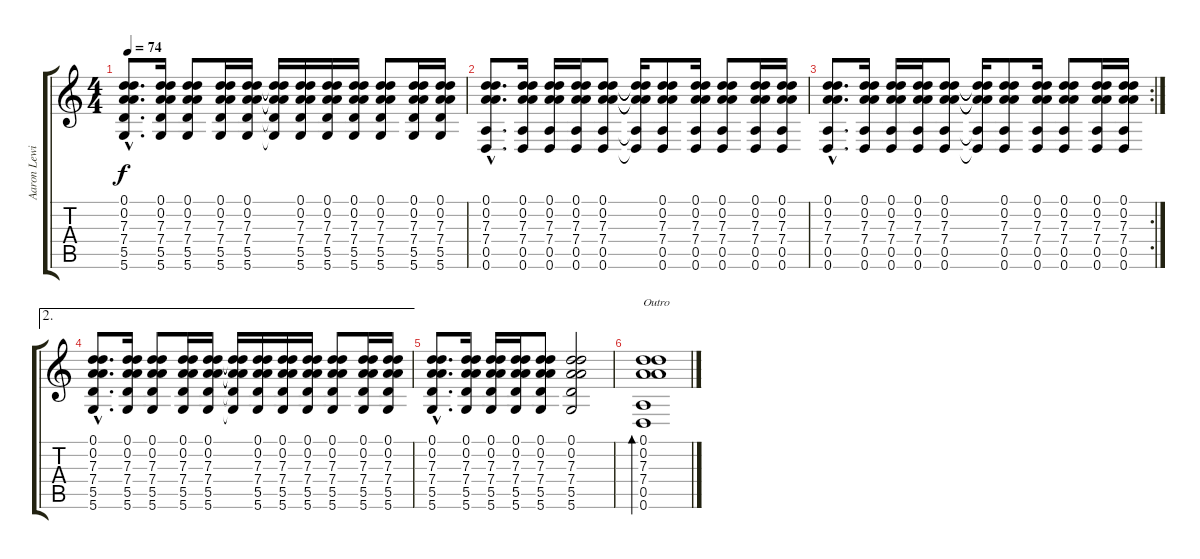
\track ("Aaron Lewis (Acoustic Guitar)" "Aaron Lewi") {instrument acousticguitarnylon}
\staff {score tabs}
\tuning (D4 A3 G3 D3 A2 D2) {hide}
\ts (4 4)
\tempo 74
\clef g2
\ks c
(0.1{hac} 0.2{hac} 7.3{hac} 7.4{hac} 5.5{hac} 5.6{hac}).8{d dy f} (0.1 0.2 7.3 7.4 5.5 5.6).16 (0.1 0.2 7.3 7.4 5.5 5.6).8 (0.1 0.2 7.3 7.4 5.5 5.6).16 (0.1 0.2 7.3 7.4 5.5 5.6).16 (0.1{t} 0.2{t} 7.3{t} 7.4{t} 5.5{t} 5.6{t}).16 (0.1 0.2 7.3 7.4 5.5 5.6).16 (0.1 0.2 7.3 7.4 5.5 5.6).16 (0.1 0.2 7.3 7.4 5.5 5.6).16 (0.1 0.2 7.3 7.4 5.5 5.6).8 (0.1 0.2 7.3 7.4 5.5 5.6).16 (0.1 0.2 7.3 7.4 5.5 5.6).16 |
(0.1{hac} 0.2{hac} 7.3{hac} 7.4{hac} 0.5{hac} 0.6{hac}).8{d} (0.1 0.2 7.3 7.4 0.5 0.6).16 (0.1 0.2 7.3 7.4 0.5 0.6).16 (0.1 0.2 7.3 7.4 0.5 0.6).16 (0.1 0.2 7.3 7.4 0.5 0.6).8 (0.1{t} 0.2{t} 7.3{t} 7.4{t} 0.5{t} 0.6{t}).16 (0.1 0.2 7.3 7.4 0.5 0.6).8 (0.1 0.2 7.3 7.4 0.5 0.6).16 (0.1 0.2 7.3 7.4 0.5 0.6).8 (0.1 0.2 7.3 7.4 0.5 0.6).16 (0.1 0.2 7.3 7.4 0.5 0.6).16 |
\rc 2
(0.1{hac} 0.2{hac} 7.3{hac} 7.4{hac} 0.5{hac} 0.6{hac}).8{d} (0.1 0.2 7.3 7.4 0.5 0.6).16 (0.1 0.2 7.3 7.4 0.5 0.6).16 (0.1 0.2 7.3 7.4 0.5 0.6).16 (0.1 0.2 7.3 7.4 0.5 0.6).8 (0.1{t} 0.2{t} 7.3{t} 7.4{t} 0.5{t} 0.6{t}).16 (0.1 0.2 7.3 7.4 0.5 0.6).8 (0.1 0.2 7.3 7.4 0.5 0.6).16 (0.1 0.2 7.3 7.4 0.5 0.6).8 (0.1 0.2 7.3 7.4 0.5 0.6).16 (0.1 0.2 7.3 7.4 0.5 0.6).16 |
\ae 2
(0.1{hac} 0.2{hac} 7.3{hac} 7.4{hac} 5.5{hac} 5.6{hac}).8{d} (0.1 0.2 7.3 7.4 5.5 5.6).16 (0.1 0.2 7.3 7.4 5.5 5.6).8 (0.1 0.2 7.3 7.4 5.5 5.6).16 (0.1 0.2 7.3 7.4 5.5 5.6).16 (0.1{t} 0.2{t} 7.3{t} 7.4{t} 5.5{t} 5.6{t}).16 (0.1 0.2 7.3 7.4 5.5 5.6).16 (0.1 0.2 7.3 7.4 5.5 5.6).16 (0.1 0.2 7.3 7.4 5.5 5.6).16 (0.1 0.2 7.3 7.4 5.5 5.6).8 (0.1 0.2 7.3 7.4 5.5 5.6).16 (0.1 0.2 7.3 7.4 5.5 5.6).16 |
(0.1{hac} 0.2{hac} 7.3{hac} 7.4{hac} 5.5{hac} 5.6{hac}).8{d} (0.1 0.2 7.3 7.4 5.5 5.6).16 (0.1 0.2 7.3 7.4 5.5 5.6).16 (0.1 0.2 7.3 7.4 5.5 5.6).16 (0.1 0.2 7.3 7.4 5.5 5.6).8 (0.1 0.2 7.3 7.4 5.5 5.6).2 |
(0.1 0.2 7.3 7.4 0.5 0.6).1{bd 240 txt "Outro"}
